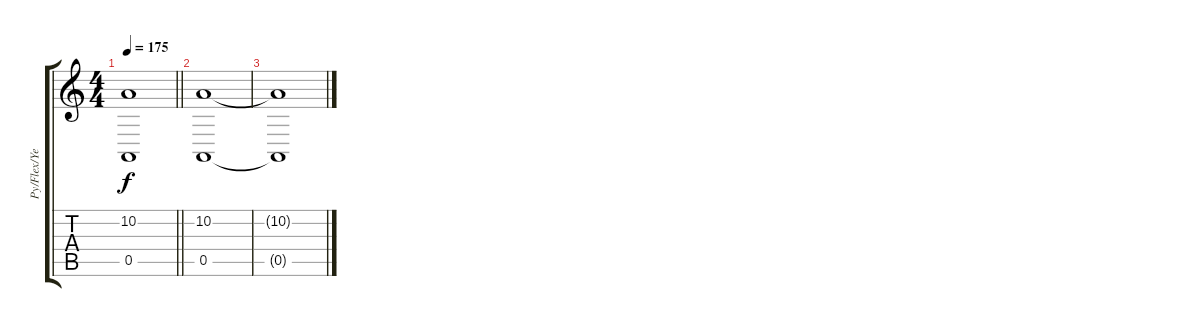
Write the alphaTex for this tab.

\track ("Py/Flex/Yellow" "Py/Flex/Ye") {instrument bagpipe}
\staff {score tabs}
\tuning (E4 B3 G3 D3 A2 E2) {hide}
\ts (4 4)
\tempo 175
\clef g2
\barLineRight lightlight
\ks c
(10.2{t} 0.5{t}).1{dy f} |
(10.2 0.5).1 |
(10.2{t} 0.5{t}).1
